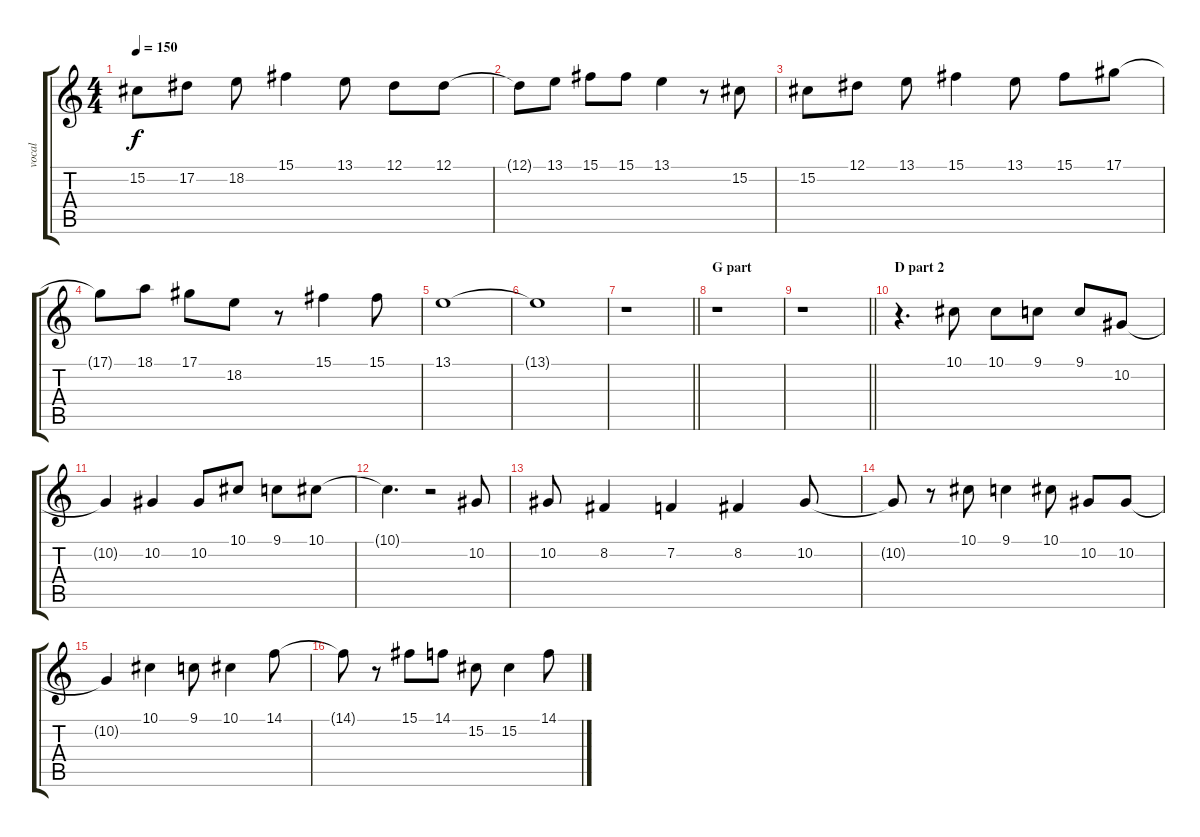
\track ("vocal" "vocal") {instrument flute}
\staff {score tabs}
\tuning (Eb4 Bb3 Gb3 Db3 Ab2 Eb2) {hide}
\ts (4 4)
\tempo 150
\clef g2
\ks c
15.2.8{dy f} 17.2.8 18.2.8 15.1.4 13.1.8 12.1.8 12.1.8 |
12.1{t}.8 13.1.8 15.1.8 15.1.8 13.1.4 r.8 15.2.8 |
15.2.8 12.1.8 13.1.8 15.1.4 13.1.8 15.1.8 17.1.8 |
17.1{t}.8 18.1.8 17.1.8 18.2.8 r.8 15.1.4 15.1.8 |
13.1.1 |
13.1{t}.1 |
\barLineRight lightlight
r.1 |
\section ("" "G part")
r.1 |
\barLineRight lightlight
r.1 |
\section ("" "D part 2")
r.4{d} 10.1.8 10.1.8 9.1.8 9.1.8 10.2.8 |
10.2{t}.4 10.2.4 10.2.8 10.1.8 9.1.8 10.1.8 |
10.1{t}.4{d} r.2 10.2.8 |
10.2.8 8.2.4 7.2.4 8.2.4 10.2.8 |
10.2{t}.8 r.8 10.1.8 9.1.4 10.1.8 10.2.8 10.2.8 |
10.2{t}.4 10.1.4 9.1.8 10.1.4 14.1.8 |
14.1{t}.8 r.8 15.1.8 14.1.8 15.2.8 15.2.4 14.1.8
